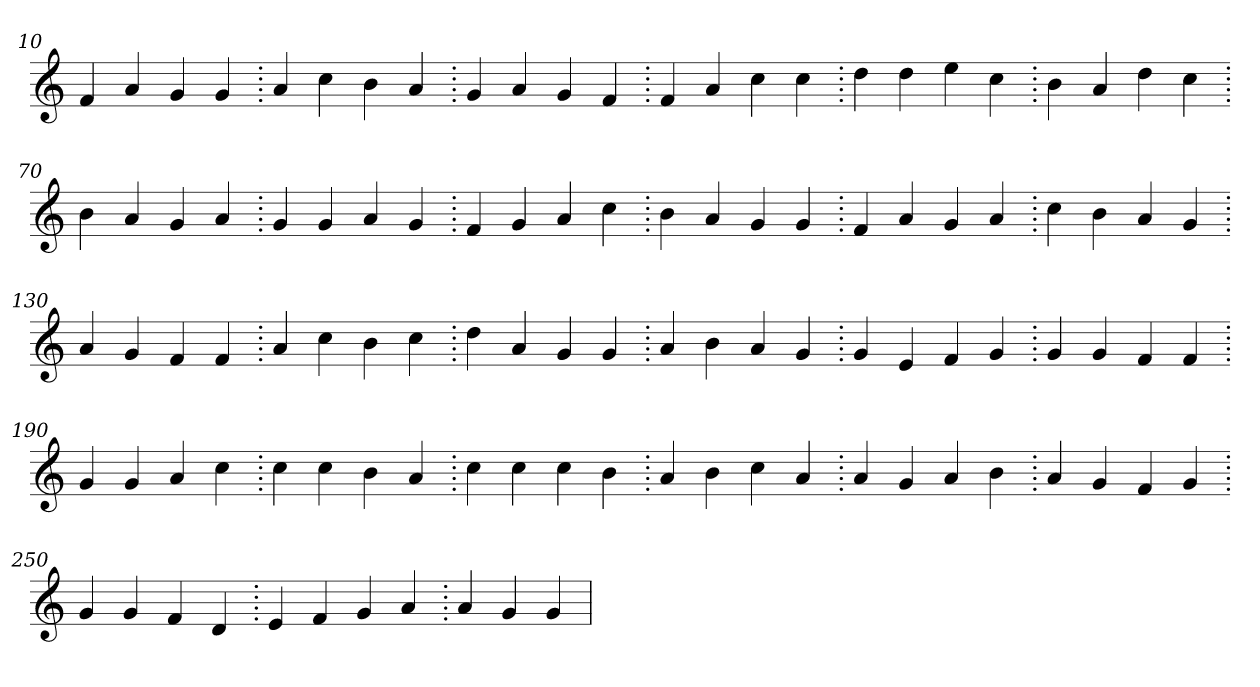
**kern
*part1
*staff1
*clefG2
=10.
4f
4a
4g
4g
=20.
4a
4cc
4b
4a
=30.
4g
4a
4g
4f
=40.
4f
4a
4cc
4cc
=50.
4dd
4dd
4ee
4cc
=60.
4b
4a
4dd
4cc
=70.
4b
4a
4g
4a
=80.
4g
4g
4a
4g
=90.
4f
4g
4a
4cc
=100.
4b
4a
4g
4g
=110.
4f
4a
4g
4a
=120.
4cc
4b
4a
4g
=130.
4a
4g
4f
4f
=140.
4a
4cc
4b
4cc
=150.
4dd
4a
4g
4g
=160.
4a
4b
4a
4g
=170.
4g
4e
4f
4g
=180.
4g
4g
4f
4f
=190.
4g
4g
4a
4cc
=200.
4cc
4cc
4b
4a
=210.
4cc
4cc
4cc
4b
=220.
4a
4b
4cc
4a
=230.
4a
4g
4a
4b
=240.
4a
4g
4f
4g
=250.
4g
4g
4f
4d
=260.
4e
4f
4g
4a
=270.
4a
4g
4g
=
*-
